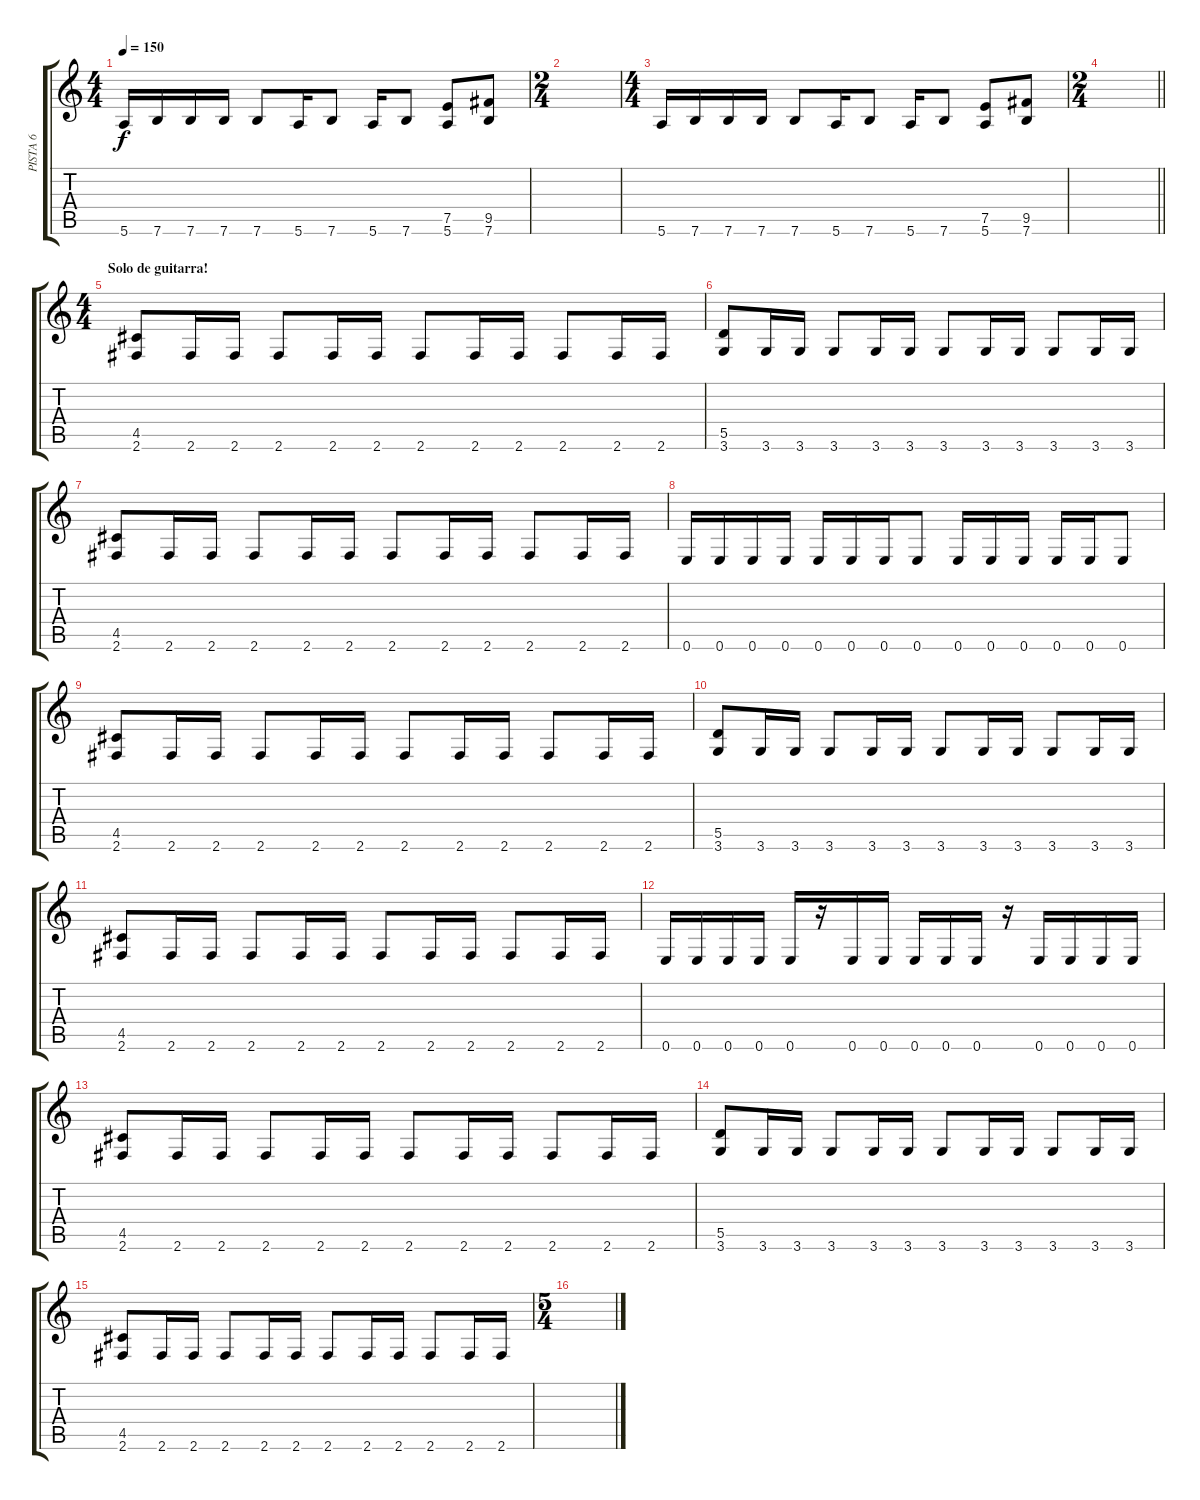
\track ("PISTA 6" "PISTA 6") {instrument distortionguitar}
\staff {score tabs}
\tuning (E4 B3 G3 D3 A2 E2) {hide}
\ts (4 4)
\tempo 150
\clef g2
\ks c
5.6.16{dy f} 7.6.16 7.6.16 7.6.16 7.6.8 5.6.16 7.6.8 5.6.16 7.6.8 (7.5 5.6).8 (9.5 7.6).8 |
\ts (2 4)
|
\ts (4 4)
5.6.16 7.6.16 7.6.16 7.6.16 7.6.8 5.6.16 7.6.8 5.6.16 7.6.8 (7.5 5.6).8 (9.5 7.6).8 |
\ts (2 4)
\barLineRight lightlight
|
\ts (4 4)
\section ("" "Solo de guitarra!")
(4.5 2.6).8 2.6.16 2.6.16 2.6.8 2.6.16 2.6.16 2.6.8 2.6.16 2.6.16 2.6.8 2.6.16 2.6.16 |
(5.5 3.6).8 3.6.16 3.6.16 3.6.8 3.6.16 3.6.16 3.6.8 3.6.16 3.6.16 3.6.8 3.6.16 3.6.16 |
(4.5 2.6).8 2.6.16 2.6.16 2.6.8 2.6.16 2.6.16 2.6.8 2.6.16 2.6.16 2.6.8 2.6.16 2.6.16 |
0.6.16 0.6.16 0.6.16 0.6.16 0.6.16 0.6.16 0.6.16 0.6.8 0.6.16 0.6.16 0.6.16 0.6.16 0.6.16 0.6.8 |
(4.5 2.6).8 2.6.16 2.6.16 2.6.8 2.6.16 2.6.16 2.6.8 2.6.16 2.6.16 2.6.8 2.6.16 2.6.16 |
(5.5 3.6).8 3.6.16 3.6.16 3.6.8 3.6.16 3.6.16 3.6.8 3.6.16 3.6.16 3.6.8 3.6.16 3.6.16 |
(4.5 2.6).8 2.6.16 2.6.16 2.6.8 2.6.16 2.6.16 2.6.8 2.6.16 2.6.16 2.6.8 2.6.16 2.6.16 |
0.6.16 0.6.16 0.6.16 0.6.16 0.6.16 r.16 0.6.16 0.6.16 0.6.16 0.6.16 0.6.16 r.16 0.6.16 0.6.16 0.6.16 0.6.16 |
(4.5 2.6).8 2.6.16 2.6.16 2.6.8 2.6.16 2.6.16 2.6.8 2.6.16 2.6.16 2.6.8 2.6.16 2.6.16 |
(5.5 3.6).8 3.6.16 3.6.16 3.6.8 3.6.16 3.6.16 3.6.8 3.6.16 3.6.16 3.6.8 3.6.16 3.6.16 |
(4.5 2.6).8 2.6.16 2.6.16 2.6.8 2.6.16 2.6.16 2.6.8 2.6.16 2.6.16 2.6.8 2.6.16 2.6.16 |
\ts (5 4)
